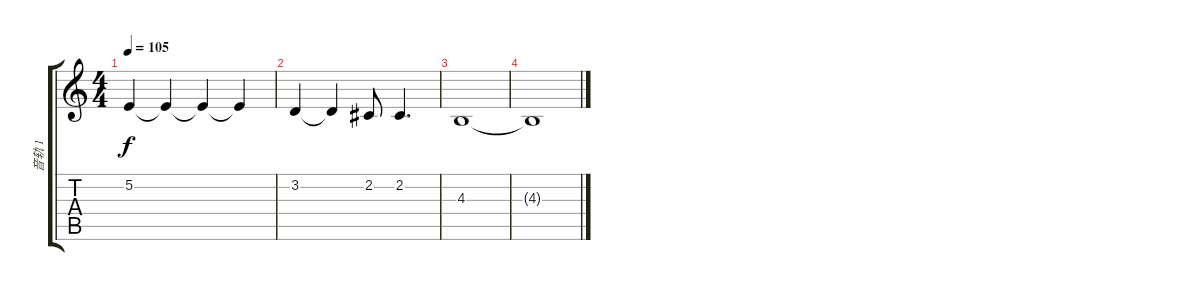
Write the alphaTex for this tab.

\track ("音轨 1" "音轨 1") {instrument pad1newage}
\staff {score tabs}
\tuning (E4 B3 G3 D3 A2 E2) {hide}
\ts (4 4)
\tempo 105
\clef g2
\ks c
5.2{t}.4{dy f} 5.2{t}.4 5.2{t}.4 5.2{t}.4 |
3.2.4 3.2{t}.4 2.2.8 2.2.4{d} |
4.3.1 |
4.3{t}.1
